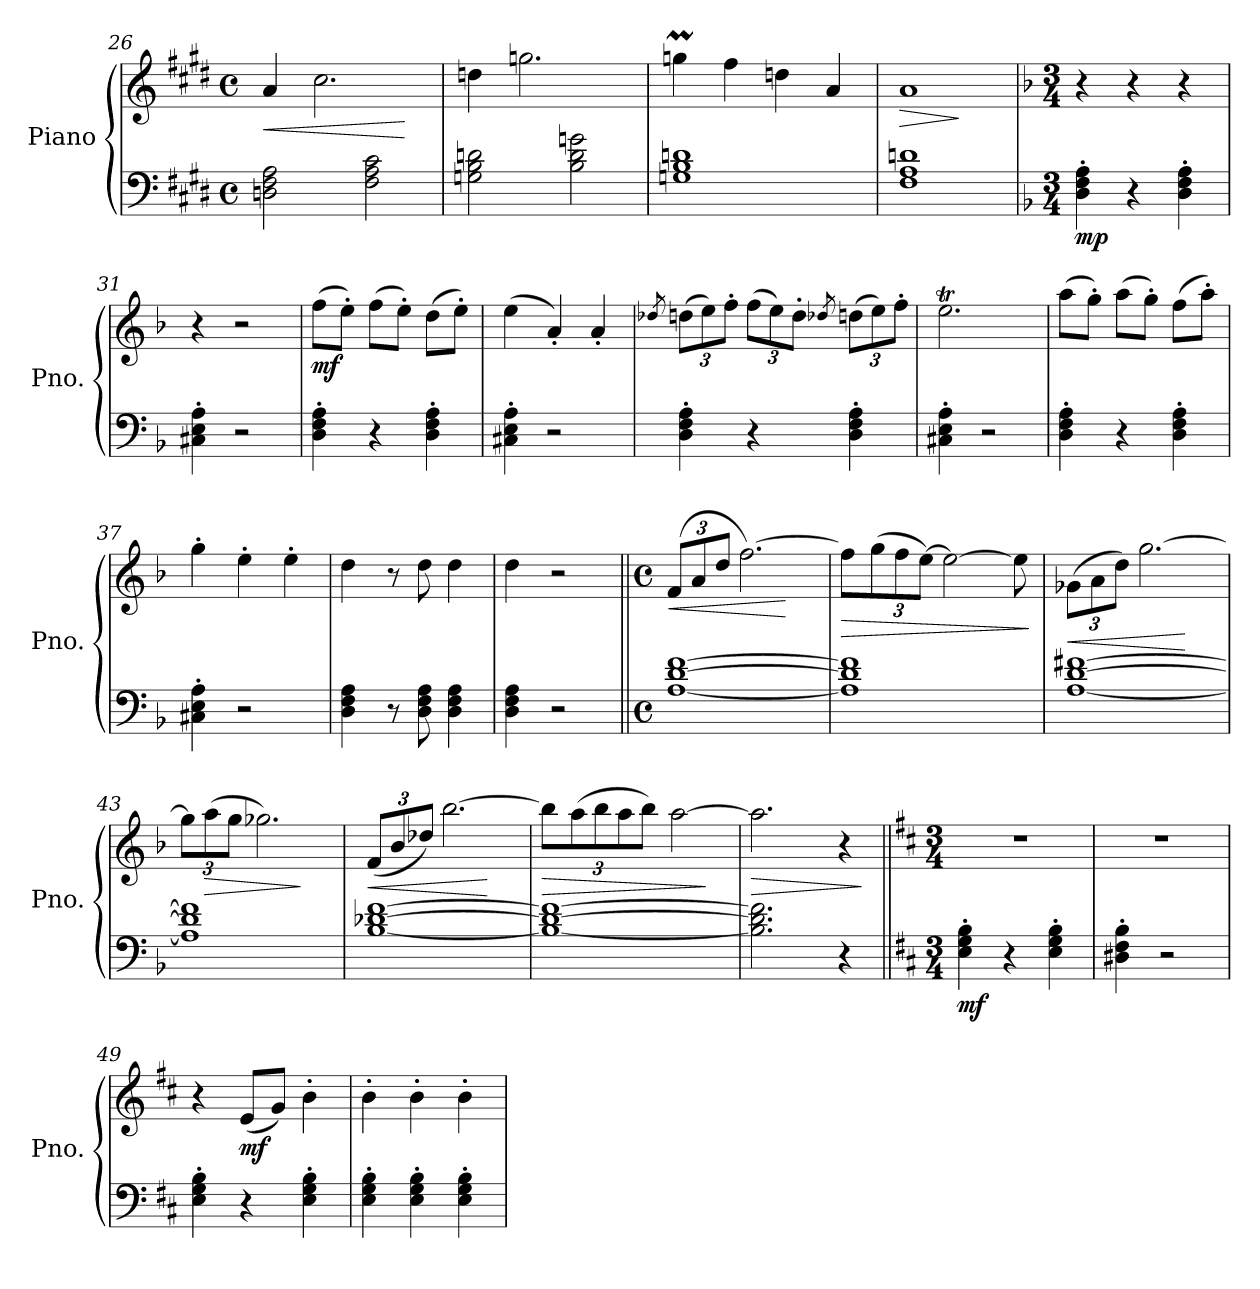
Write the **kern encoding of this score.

**kern	**kern	**dynam
*part1	*part1	*part1
*staff2	*staff1	*staff1/2
*I"Piano	*	*
*I'Pno.	*	*
!!LO:LB:g=z
*clefF4	*clefG2	*
*k[f#c#g#d#]	*k[f#c#g#d#]	*
*M4/4	*M4/4	*
*met(c)	*met(c)	*
=26	=26	=26
!	!	!LO:HP:b
!	!	!LO:DY:n=1:b=2
!	!	!LO:DY:n=2:b
2Dn\ 2F#\ 2A\	4a/	< mf mf
.	2.cc#\	.
2F#\ 2A\ 2c#\	.	.
.	.	[
=27	=27	=27
2Gn\ 2B\ 2dn\	4ddn\	.
.	2.ggn\	.
2B\ 2d\ 2gn\	.	.
=28	=28	=28
1Gn 1B 1dn	4ggnM\	.
.	4ff#\	.
.	4ddn\	.
.	4a/	.
=29	=29	=29
!	!	!LO:HP:b
1F# 1A 1dn	1a	>
.	.	]
=30	=30	=30
*k[b-]	*k[b-]	*
*M3/4	*M3/4	*
!	!	!LO:DY:b=2
4D\' 4F\' 4A\'	4r	mp
4r	4r	.
4D\' 4F\' 4A\'	4r	.
=31	=31	=31
4C#X\' 4E\' 4A\'	4r	.
2r	2r	.
=32	=32	=32
!	!	!LO:DY:b
4D\' 4F\' 4A\'	(>8ff\L	mf
.	8ee'\J)	.
4r	(>8ff\L	.
.	8ee'\J)	.
4D\' 4F\' 4A\'	(>8dd\L	.
.	8ee'\J)	.
=33	=33	=33
4C#X\' 4E\' 4A\'	(>4ee\	.
2r	4a'/)	.
.	4a'/	.
=34	=34	=34
.	8qdd-X/	.
*	*Xbrackettup	*
4D\' 4F\' 4A\'	(>12ddn\L	.
.	12ee\)	.
.	12ff'\J	.
4r	(>12ff\L	.
.	12ee\)	.
.	12dd'\J	.
.	8qdd-X/	.
4D\' 4F\' 4A\'	(>12ddn\L	.
.	12ee\)	.
.	12ff'\J	.
!!LO:LB:g=z
=35	=35	=35
4C#X\' 4E\' 4A\'	2.eet\	.
2r	.	.
=36	=36	=36
4D\' 4F\' 4A\'	(>8aa\L	.
.	8gg'\J)	.
4r	(>8aa\L	.
.	8gg'\J)	.
4D\' 4F\' 4A\'	(>8ff\L	.
.	8aa'\J)	.
=37	=37	=37
4C#X\' 4E\' 4A\'	4gg'\	.
2r	4ee'\	.
.	4ee'\	.
=38	=38	=38
4D\ 4F\ 4A\	4dd\	.
8r	8r	.
8D\ 8F\ 8A\	8dd\	.
4D\ 4F\ 4A\	4dd\	.
=39	=39	=39
4D\ 4F\ 4A\	4dd\	.
2r	2r	.
=40||	=40||	=40||
*M4/4	*M4/4	*
*met(c)	*met(c)	*
!	!	!LO:HP:b
!	!	!LO:DY:n=1:b=2
!	!	!LO:DY:n=2:b
[1A [1d [1f	(>12f/L	< p mp
.	12a/	.
.	12dd/J	.
.	[2.ff\)	.
.	.	[
=41	=41	=41
!	!	!LO:HP:b
1A] 1d] 1f]	8ff\L]	>
.	(>12gg\	.
.	12ff\	.
.	[12ee\J)	.
.	2ee\_	.
.	8ee\]	.
.	.	]
=42	=42	=42
!	!	!LO:HP:b
[1A [1d [1f#X	(>12g-X\L	<
.	12a\	.
.	12dd\J)	.
.	[2.gg\	.
.	.	[
=43	=43	=43
1A] 1d] 1f#]	12gg\L]	.
!	!	!LO:HP:b
.	(>12aa\	>
.	12gg\J	.
.	2.gg-X\)	.
.	.	]
!!LO:PB:g=z
=44	=44	=44
!	!	!LO:HP:b
[1B- [1d-X [1f	(<12f/L	<
.	12b-/	.
.	12dd-X/J)	.
.	[2.bb-\	.
.	.	[
=45	=45	=45
!	!	!LO:HP:b
1B-_ 1d-_ 1f_	8bb-\L]	>
.	(>12aa\	.
.	12bb-\	.
.	12aa\	.
.	8bb-\J)	.
.	[2aa\	.
.	.	]
=46	=46	=46
!	!	!LO:HP:b
2.B-\] 2.d-\] 2.f\]	2.aa\]	>
4r	4r	.
.	.	]
=47||	=47||	=47||
*k[f#c#]	*k[f#c#]	*
*M3/4	*M3/4	*
*	*MM120	*
!	!	!LO:DY:b=2
4E\' 4G\' 4B\'	2.r	mf
4r	.	.
4E\' 4G\' 4B\'	.	.
=48	=48	=48
4D#X\' 4F#\' 4B\'	2.r	.
2r	.	.
=49	=49	=49
4E\' 4G\' 4B\'	4r	.
!	!	!LO:DY:b
4r	(<8e/L	mf
.	8g/J)	.
4E\' 4G\' 4B\'	4b'\	.
=50	=50	=50
4E\' 4G\' 4B\'	4b'\	.
4E\' 4G\' 4B\'	4b'\	.
4E\' 4G\' 4B\'	4b'\	.
=	=	=
*-	*-	*-
